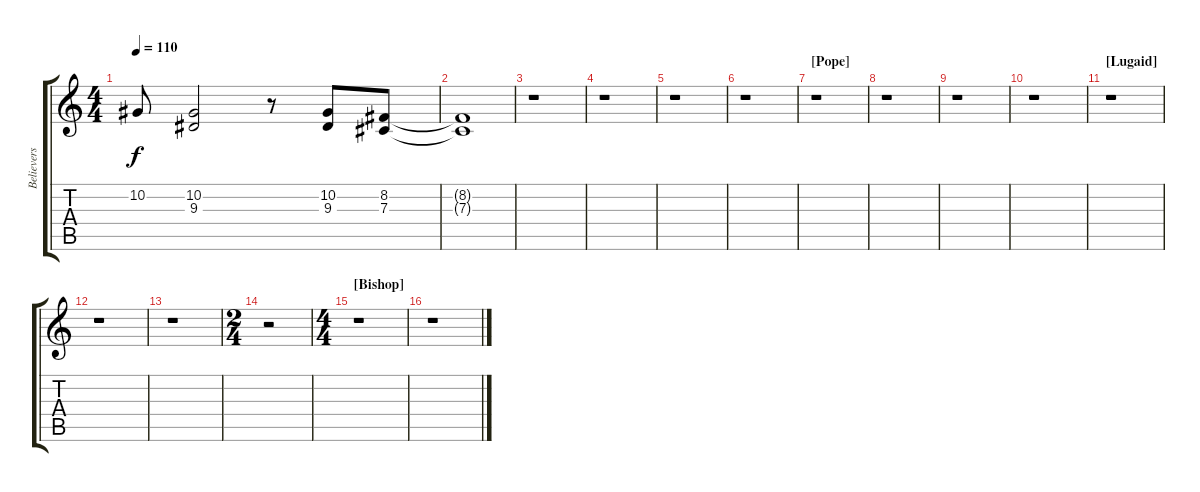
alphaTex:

\track ("Believers" "Believers") {instrument choiraahs}
\staff {score tabs}
\tuning (Eb4 Bb3 Gb3 Db3 Ab2 Eb2) {hide}
\ts (4 4)
\tempo 110
\clef g2
\ks c
10.2{t}.8{dy f} (10.2 9.3).2 r.8 (10.2 9.3).8 (8.2 7.3).8 |
(8.2{t} 7.3{t}).1 |
r.1 |
r.1 |
r.1 |
r.1 |
\section ("" "[Pope]")
r.1 |
r.1 |
r.1 |
r.1 |
\section ("" "[Lugaid]")
r.1 |
r.1 |
r.1 |
\ts (2 4)
r.2 |
\ts (4 4)
\section ("" "[Bishop]")
r.1 |
r.1
